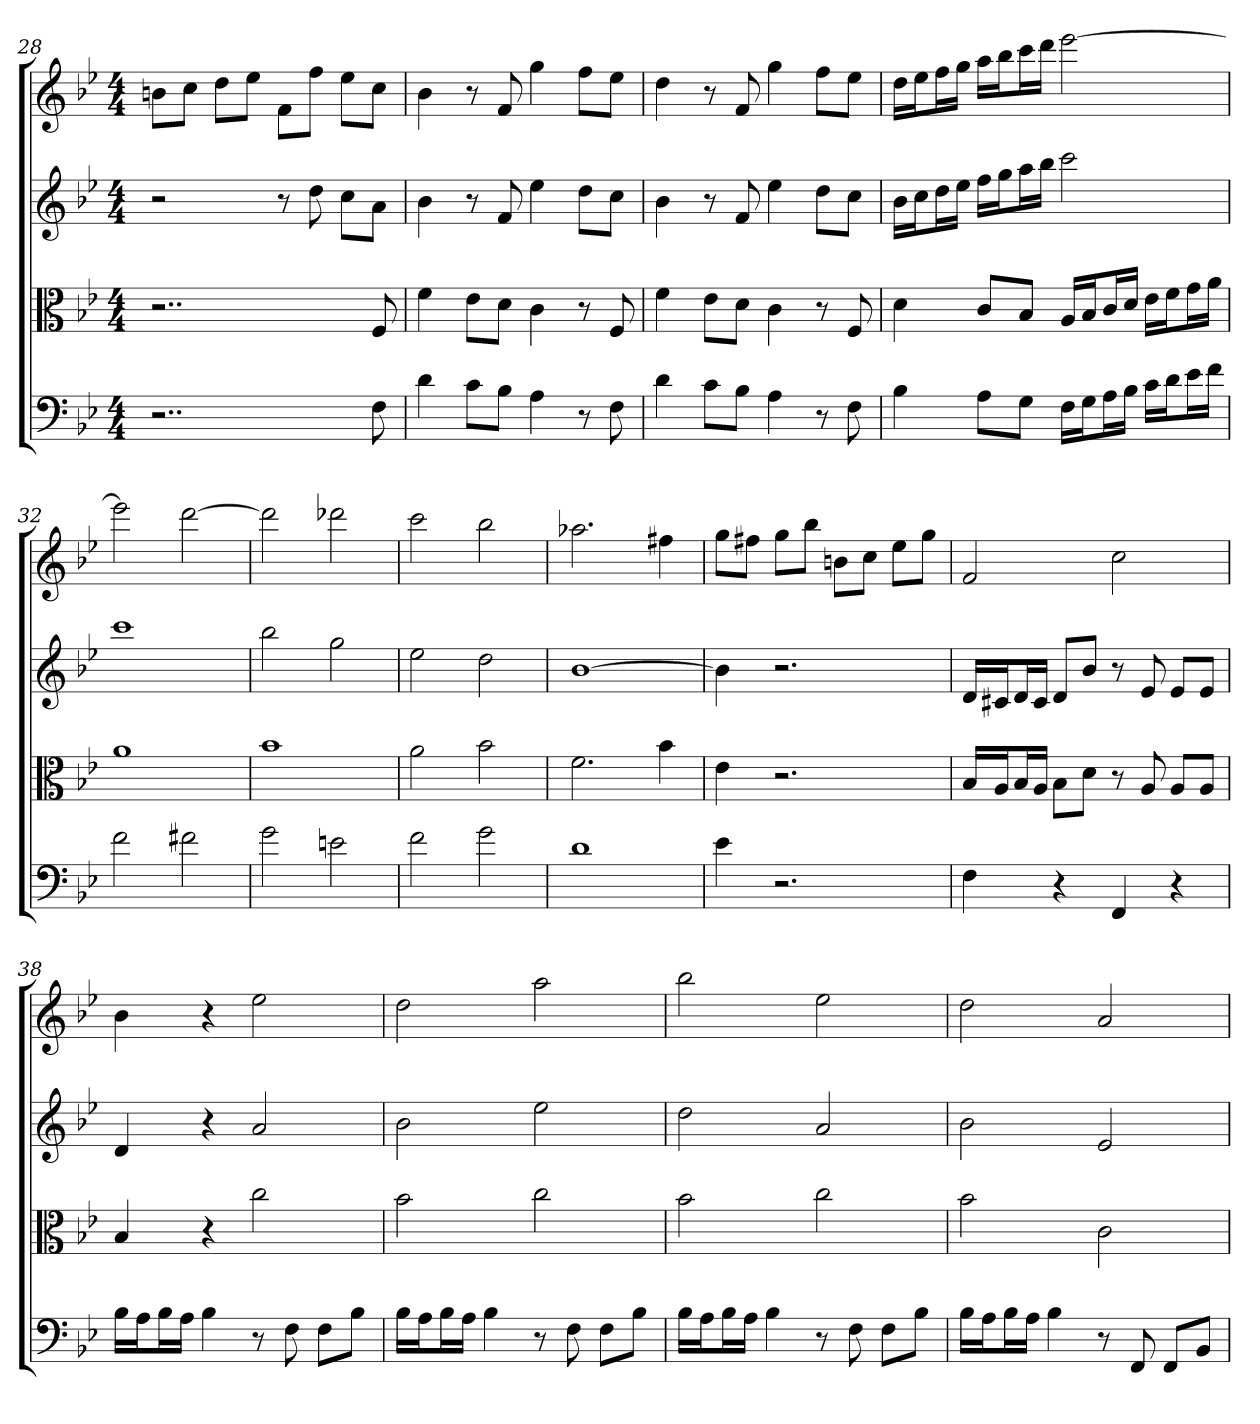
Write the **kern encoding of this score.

**kern	**kern	**kern	**kern
*part4	*part3	*part2	*part1
*staff4	*staff3	*staff2	*staff1
*clefF4	*clefC3	*	*
*k[b-e-]	*k[b-e-]	*k[b-e-]	*k[b-e-]
*g:	*g:	*g:	*g:
*M4/4	*M4/4	*M4/4	*M4/4
=28	=28	=28	=28
2..r	2..r	2r	8bnL
.	.	.	8ccJ
.	.	.	8ddL
.	.	.	8ee-J
.	.	8r	8fL
.	.	8dd	8ffJ
.	.	8ccL	8ee-L
8F	8F	8aJ	8ccJ
=29	=29	=29	=29
4d	4f	4b-	4b-
8c\L	8e-\L	8r	8r
8B-\J	8d\J	8f	8f
4A	4c	4ee-	4gg
8r	8r	8ddL	8ffL
8F	8F	8ccJ	8ee-J
=30	=30	=30	=30
4d	4f	4b-	4dd
8c\L	8e-\L	8r	8r
8B-\J	8d\J	8f	8f
4A	4c	4ee-	4gg
8r	8r	8ddL	8ffL
8F	8F	8ccJ	8ee-J
=31	=31	=31	=31
4B-	4d	16b-LL	16ddLL
.	.	16ccJ	16ee-J
.	.	16ddL	16ffL
.	.	16ee-JJ	16ggJJ
8A\L	8c/L	16ffLL	16aaLL
.	.	16ggJ	16bb-J
8G\J	8B-/J	16aaL	16cccL
.	.	16bb-JJ	16dddJJ
16F\LL	16A/LL	2ccc	[2eee-
16G\J	16B-/J	.	.
16A\L	16c/L	.	.
16B-\JJ	16d/JJ	.	.
16c\LL	16e-\LL	.	.
16d\J	16f\J	.	.
16e-\L	16g\L	.	.
16f\JJ	16a\JJ	.	.
=32	=32	=32	=32
2f	1a	1ccc	2eee-]
2f#X	.	.	[2ddd
=33	=33	=33	=33
2g	1b-	2bb-	2ddd]
2en	.	2gg	2ddd-X
=34	=34	=34	=34
2f	2a	2ee-	2ccc
2g	2b-	2dd	2bb-
=35	=35	=35	=35
1d	2.f	[1b-	2.aa-X
.	4b-	.	4ff#X
=36	=36	=36	=36
4e-	4e-	4b-]	8ggL
.	.	.	8ff#XJ
2.r	2.r	2.r	8ggL
.	.	.	8bb-J
.	.	.	8bnL
.	.	.	8ccJ
.	.	.	8ee-L
.	.	.	8ggJ
=37	=37	=37	=37
4F	16B-/LL	16dLL	2f
.	16A/J	16c#XJ	.
.	16B-/L	16dL	.
.	16A/JJ	16c#JJ	.
4r	8B-\L	8dL	.
.	8d\J	8b-J	.
4FF	8r	8r	2cc
.	8A	8e-	.
4r	8A/L	8e-L	.
.	8A/J	8e-J	.
=38	=38	=38	=38
16B-\LL	4B-	4d	4b-
16A\J	.	.	.
16B-\L	.	.	.
16A\JJ	.	.	.
4B-	4r	4r	4r
8r	2cc	2a	2ee-
8F	.	.	.
8F\L	.	.	.
8B-\J	.	.	.
=39	=39	=39	=39
16B-\LL	2b-	2b-	2dd
16A\J	.	.	.
16B-\L	.	.	.
16A\JJ	.	.	.
4B-	.	.	.
8r	2cc	2ee-	2aa
8F	.	.	.
8F\L	.	.	.
8B-\J	.	.	.
=40	=40	=40	=40
16B-\LL	2b-	2dd	2bb-
16A\J	.	.	.
16B-\L	.	.	.
16A\JJ	.	.	.
4B-	.	.	.
8r	2cc	2a	2ee-
8F	.	.	.
8F\L	.	.	.
8B-\J	.	.	.
=41	=41	=41	=41
16B-\LL	2b-	2b-	2dd
16A\J	.	.	.
16B-\L	.	.	.
16A\JJ	.	.	.
4B-	.	.	.
8r	2c	2e-	2a
8FF	.	.	.
8FF/L	.	.	.
8BB-/J	.	.	.
=	=	=	=
*-	*-	*-	*-
